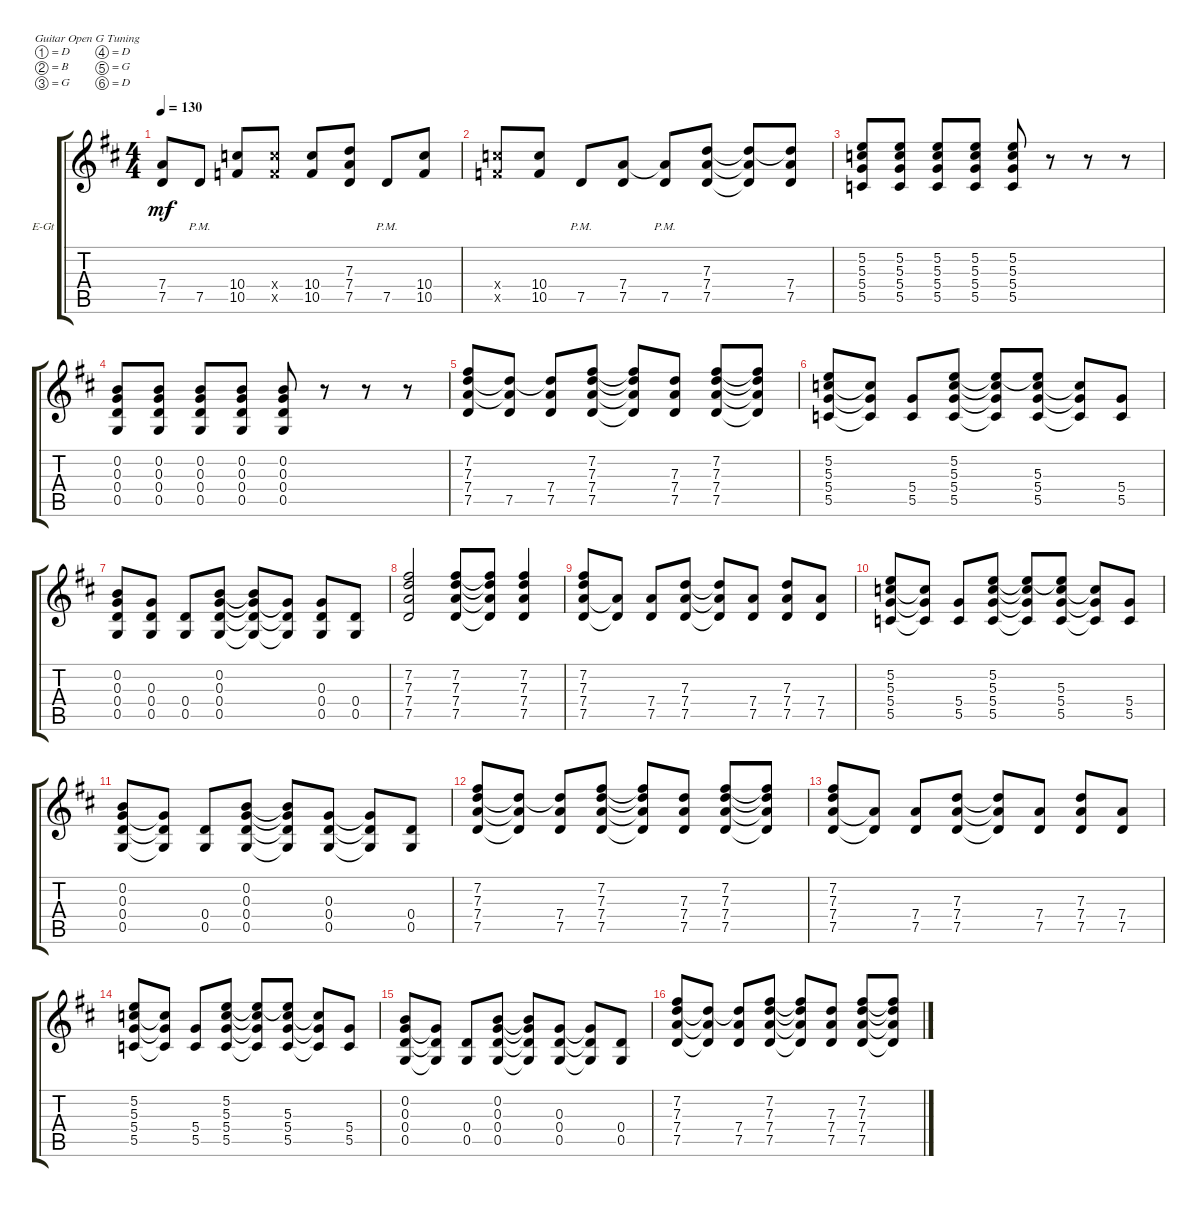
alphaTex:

\defaultSystemsLayout 4
\bracketExtendMode groupsimilarinstruments
\firstSystemTrackNameOrientation horizontal
\otherSystemsTrackNameOrientation horizontal
\track ("Keith Richards" "E-Gt") {instrument distortionguitar}
\staff {score tabs}
\tuning (D4 B3 G3 D3 G2 D2)
\ts (4 4)
\tempo 130
\clef g2
\ks d
(7.5 7.4).8{dy mf} 7.5{pm}.8 (10.5 10.4).8 (10.5{x} 10.4{x}).8 (10.4 10.5).8 (7.5 7.4 7.3).8 7.5{pm}.8 (10.4 10.5).8 |
(10.4{x} 10.5{x}).8 (10.5 10.4).8 7.5{pm}.8 (7.5 7.4).8 (7.4{t} 7.5{pm}).8 (7.4 7.3 7.5).8 (7.5{t} 7.4{t} 7.3{t}).8 (7.4 7.5 7.3{t}).8 |
(5.4 5.5 5.3 5.2).8 (5.5 5.4 5.3 5.2).8 (5.2 5.3 5.4 5.5).8 (5.5 5.4 5.3 5.2).8 (5.2 5.3 5.4 5.5).8 r.8 r.8 r.8 |
(0.2 0.3 0.4 0.5).8 (0.2 0.3 0.4 0.5).8 (0.5 0.4 0.3 0.2).8 (0.2 0.3 0.4 0.5).8 (0.5 0.4 0.3 0.2).8 r.8 r.8 r.8 |
(7.5 7.4 7.3 7.2).8 (7.3{t} 7.4{t} 7.5).8 (7.5 7.4 7.3{t}).8 (7.4 7.5 7.2 7.3).8 (7.5{t} 7.4{t} 7.3{t} 7.2{t}).8 (7.3 7.4 7.5).8 (7.5 7.4 7.3 7.2).8 (7.2{t} 7.3{t} 7.4{t} 7.5{t}).8 |
(5.5 5.4 5.3 5.2).8 (5.5{t} 5.4{t} 5.3{t}).8 (5.5 5.4).8 (5.2 5.3 5.4 5.5).8 (5.3{t} 5.2{t} 5.4{t} 5.5{t}).8 (5.5 5.4 5.3 5.2{t}).8 (5.3{t} 5.4{t} 5.5{t}).8 (5.5 5.4).8 |
(0.5 0.4 0.3 0.2).8 (0.3 0.4 0.5).8 (0.4 0.5).8 (0.5 0.4 0.3 0.2).8 (0.2{t} 0.3{t} 0.4{t} 0.5{t}).8 (0.5{t} 0.4{t} 0.3{t}).8 (0.3 0.4 0.5).8 (0.5 0.4).8 |
(7.5 7.4 7.3 7.2).2 (7.2 7.3 7.4 7.5).8 (7.5{t} 7.4{t} 7.3{t} 7.2{t}).8 (7.2 7.3 7.4 7.5).4 |
(7.5 7.4 7.3 7.2).8 (7.5{t} 7.4{t}).8 (7.4 7.5).8 (7.5 7.4 7.3).8 (7.3{t} 7.4{t} 7.5{t}).8 (7.5 7.4).8 (7.3 7.4 7.5).8 (7.5 7.4).8 |
(5.5 5.4 5.3 5.2).8 (5.5{t} 5.4{t} 5.3{t}).8 (5.5 5.4).8 (5.2 5.3 5.4 5.5).8 (5.3{t} 5.2{t} 5.4{t} 5.5{t}).8 (5.5 5.4 5.3 5.2{t}).8 (5.3{t} 5.4{t} 5.5{t}).8 (5.5 5.4).8 |
(0.5 0.4 0.3 0.2).8 (0.3{t} 0.4{t} 0.5{t}).8 (0.4 0.5).8 (0.5 0.4 0.3 0.2).8 (0.2{t} 0.3{t} 0.4{t} 0.5{t}).8 (0.5 0.4 0.3).8 (0.3{t} 0.4{t} 0.5{t}).8 (0.5 0.4).8 |
(7.5 7.4 7.3 7.2).8 (7.3{t} 7.4{t} 7.5{t}).8 (7.5 7.4 7.3{t}).8 (7.4 7.5 7.2 7.3).8 (7.5{t} 7.4{t} 7.3{t} 7.2{t}).8 (7.3 7.4 7.5).8 (7.5 7.4 7.3 7.2).8 (7.2{t} 7.3{t} 7.4{t} 7.5{t}).8 |
(7.5 7.4 7.3 7.2).8 (7.5{t} 7.4{t}).8 (7.4 7.5).8 (7.5 7.4 7.3).8 (7.3{t} 7.4{t} 7.5{t}).8 (7.5 7.4).8 (7.3 7.4 7.5).8 (7.5 7.4).8 |
(5.5 5.4 5.3 5.2).8 (5.5{t} 5.4{t} 5.3{t}).8 (5.5 5.4).8 (5.2 5.3 5.4 5.5).8 (5.3{t} 5.2{t} 5.4{t} 5.5{t}).8 (5.5 5.4 5.3 5.2{t}).8 (5.3{t} 5.4{t} 5.5{t}).8 (5.5 5.4).8 |
(0.5 0.4 0.3 0.2).8 (0.3{t} 0.4{t} 0.5{t}).8 (0.4 0.5).8 (0.5 0.4 0.3 0.2).8 (0.2{t} 0.3{t} 0.4{t} 0.5{t}).8 (0.5 0.4 0.3).8 (0.3{t} 0.4{t} 0.5{t}).8 (0.5 0.4).8 |
(7.5 7.4 7.3 7.2).8 (7.3{t} 7.4{t} 7.5{t}).8 (7.5 7.4 7.3{t}).8 (7.4 7.5 7.2 7.3).8 (7.5{t} 7.4{t} 7.3{t} 7.2{t}).8 (7.3 7.4 7.5).8 (7.5 7.4 7.3 7.2).8 (7.2{t} 7.3{t} 7.4{t} 7.5{t}).8
